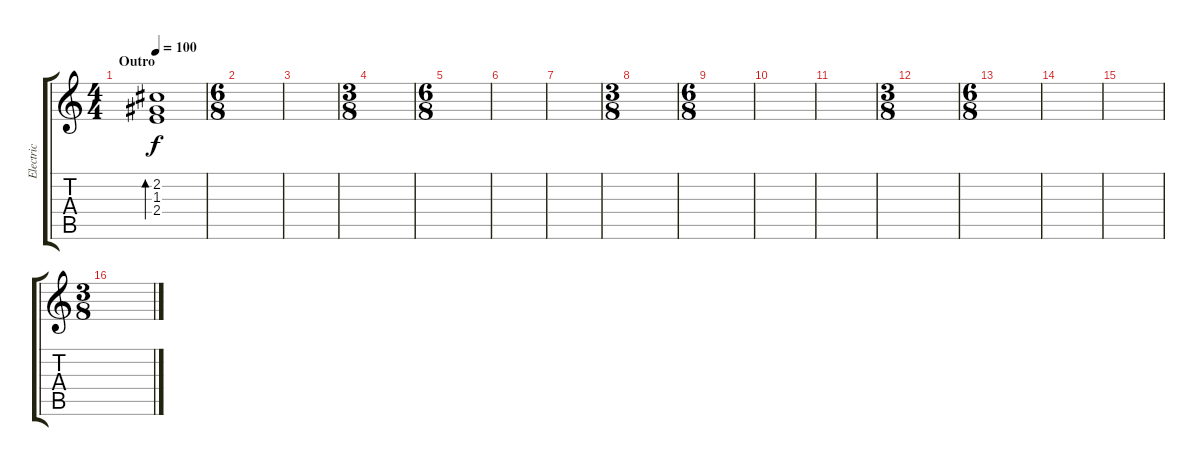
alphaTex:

\track ("Electric" "Electric") {instrument overdrivenguitar}
\staff {score tabs}
\tuning (E4 B3 G3 D3 A2 E2) {hide}
\ts (4 4)
\section ("" "Outro")
\tempo 100
\clef g2
\ks c
(2.2 1.3 2.4).1{bd 480 dy f} |
\ts (6 8)
|
|
\ts (3 8)
|
\ts (6 8)
|
|
|
\ts (3 8)
|
\ts (6 8)
|
|
|
\ts (3 8)
|
\ts (6 8)
|
|
|
\ts (3 8)
